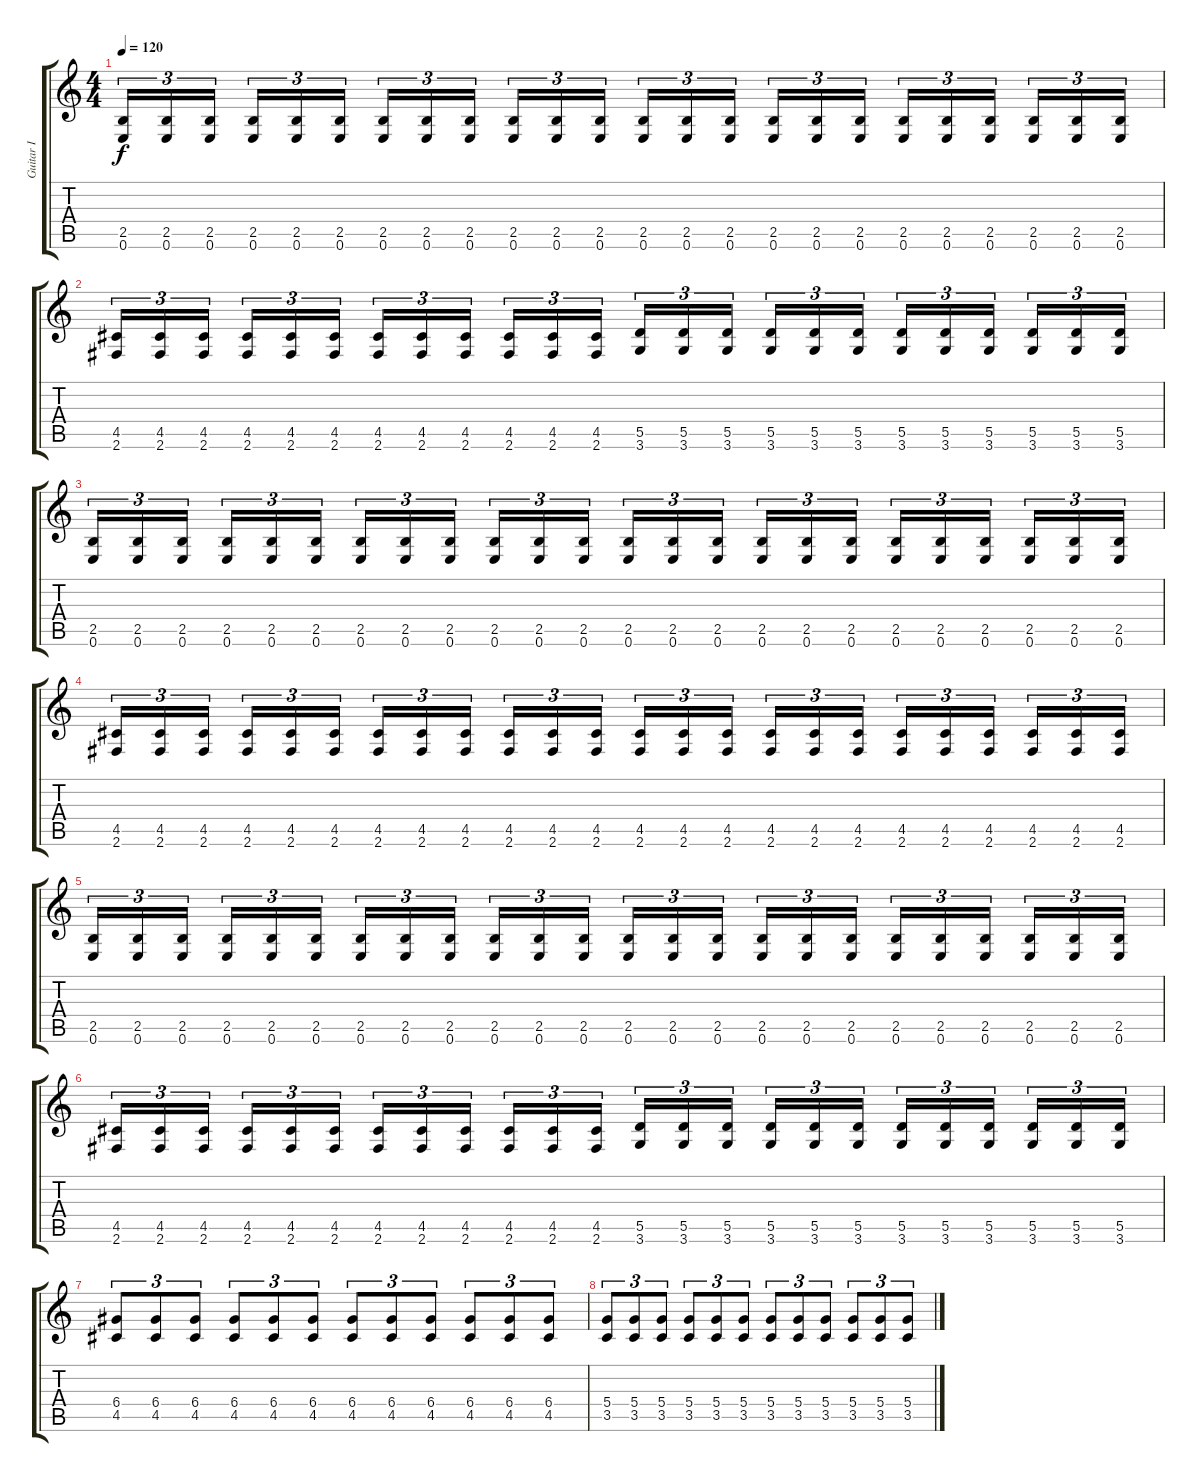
\track ("Guitar I" "Guitar I") {instrument distortionguitar}
\staff {score tabs}
\tuning (E4 B3 G3 D3 A2 E2) {hide}
\ts (4 4)
\tempo 120
\clef g2
\ks c
(2.5 0.6).16{tu (3 2) dy f} (2.5 0.6).16{tu (3 2)} (2.5 0.6).16{tu (3 2)} (2.5 0.6).16{tu (3 2)} (2.5 0.6).16{tu (3 2)} (2.5 0.6).16{tu (3 2)} (2.5 0.6).16{tu (3 2)} (2.5 0.6).16{tu (3 2)} (2.5 0.6).16{tu (3 2)} (2.5 0.6).16{tu (3 2)} (2.5 0.6).16{tu (3 2)} (2.5 0.6).16{tu (3 2)} (2.5 0.6).16{tu (3 2)} (2.5 0.6).16{tu (3 2)} (2.5 0.6).16{tu (3 2)} (2.5 0.6).16{tu (3 2)} (2.5 0.6).16{tu (3 2)} (2.5 0.6).16{tu (3 2)} (2.5 0.6).16{tu (3 2)} (2.5 0.6).16{tu (3 2)} (2.5 0.6).16{tu (3 2)} (2.5 0.6).16{tu (3 2)} (2.5 0.6).16{tu (3 2)} (2.5 0.6).16{tu (3 2)} |
(4.5 2.6).16{tu (3 2)} (4.5 2.6).16{tu (3 2)} (4.5 2.6).16{tu (3 2)} (4.5 2.6).16{tu (3 2)} (4.5 2.6).16{tu (3 2)} (4.5 2.6).16{tu (3 2)} (4.5 2.6).16{tu (3 2)} (4.5 2.6).16{tu (3 2)} (4.5 2.6).16{tu (3 2)} (4.5 2.6).16{tu (3 2)} (4.5 2.6).16{tu (3 2)} (4.5 2.6).16{tu (3 2)} (5.5 3.6).16{tu (3 2)} (5.5 3.6).16{tu (3 2)} (5.5 3.6).16{tu (3 2)} (5.5 3.6).16{tu (3 2)} (5.5 3.6).16{tu (3 2)} (5.5 3.6).16{tu (3 2)} (5.5 3.6).16{tu (3 2)} (5.5 3.6).16{tu (3 2)} (5.5 3.6).16{tu (3 2)} (5.5 3.6).16{tu (3 2)} (5.5 3.6).16{tu (3 2)} (5.5 3.6).16{tu (3 2)} |
(2.5 0.6).16{tu (3 2)} (2.5 0.6).16{tu (3 2)} (2.5 0.6).16{tu (3 2)} (2.5 0.6).16{tu (3 2)} (2.5 0.6).16{tu (3 2)} (2.5 0.6).16{tu (3 2)} (2.5 0.6).16{tu (3 2)} (2.5 0.6).16{tu (3 2)} (2.5 0.6).16{tu (3 2)} (2.5 0.6).16{tu (3 2)} (2.5 0.6).16{tu (3 2)} (2.5 0.6).16{tu (3 2)} (2.5 0.6).16{tu (3 2)} (2.5 0.6).16{tu (3 2)} (2.5 0.6).16{tu (3 2)} (2.5 0.6).16{tu (3 2)} (2.5 0.6).16{tu (3 2)} (2.5 0.6).16{tu (3 2)} (2.5 0.6).16{tu (3 2)} (2.5 0.6).16{tu (3 2)} (2.5 0.6).16{tu (3 2)} (2.5 0.6).16{tu (3 2)} (2.5 0.6).16{tu (3 2)} (2.5 0.6).16{tu (3 2)} |
(4.5 2.6).16{tu (3 2)} (4.5 2.6).16{tu (3 2)} (4.5 2.6).16{tu (3 2)} (4.5 2.6).16{tu (3 2)} (4.5 2.6).16{tu (3 2)} (4.5 2.6).16{tu (3 2)} (4.5 2.6).16{tu (3 2)} (4.5 2.6).16{tu (3 2)} (4.5 2.6).16{tu (3 2)} (4.5 2.6).16{tu (3 2)} (4.5 2.6).16{tu (3 2)} (4.5 2.6).16{tu (3 2)} (4.5 2.6).16{tu (3 2)} (4.5 2.6).16{tu (3 2)} (4.5 2.6).16{tu (3 2)} (4.5 2.6).16{tu (3 2)} (4.5 2.6).16{tu (3 2)} (4.5 2.6).16{tu (3 2)} (4.5 2.6).16{tu (3 2)} (4.5 2.6).16{tu (3 2)} (4.5 2.6).16{tu (3 2)} (4.5 2.6).16{tu (3 2)} (4.5 2.6).16{tu (3 2)} (4.5 2.6).16{tu (3 2)} |
(2.5 0.6).16{tu (3 2)} (2.5 0.6).16{tu (3 2)} (2.5 0.6).16{tu (3 2)} (2.5 0.6).16{tu (3 2)} (2.5 0.6).16{tu (3 2)} (2.5 0.6).16{tu (3 2)} (2.5 0.6).16{tu (3 2)} (2.5 0.6).16{tu (3 2)} (2.5 0.6).16{tu (3 2)} (2.5 0.6).16{tu (3 2)} (2.5 0.6).16{tu (3 2)} (2.5 0.6).16{tu (3 2)} (2.5 0.6).16{tu (3 2)} (2.5 0.6).16{tu (3 2)} (2.5 0.6).16{tu (3 2)} (2.5 0.6).16{tu (3 2)} (2.5 0.6).16{tu (3 2)} (2.5 0.6).16{tu (3 2)} (2.5 0.6).16{tu (3 2)} (2.5 0.6).16{tu (3 2)} (2.5 0.6).16{tu (3 2)} (2.5 0.6).16{tu (3 2)} (2.5 0.6).16{tu (3 2)} (2.5 0.6).16{tu (3 2)} |
(4.5 2.6).16{tu (3 2)} (4.5 2.6).16{tu (3 2)} (4.5 2.6).16{tu (3 2)} (4.5 2.6).16{tu (3 2)} (4.5 2.6).16{tu (3 2)} (4.5 2.6).16{tu (3 2)} (4.5 2.6).16{tu (3 2)} (4.5 2.6).16{tu (3 2)} (4.5 2.6).16{tu (3 2)} (4.5 2.6).16{tu (3 2)} (4.5 2.6).16{tu (3 2)} (4.5 2.6).16{tu (3 2)} (5.5 3.6).16{tu (3 2)} (5.5 3.6).16{tu (3 2)} (5.5 3.6).16{tu (3 2)} (5.5 3.6).16{tu (3 2)} (5.5 3.6).16{tu (3 2)} (5.5 3.6).16{tu (3 2)} (5.5 3.6).16{tu (3 2)} (5.5 3.6).16{tu (3 2)} (5.5 3.6).16{tu (3 2)} (5.5 3.6).16{tu (3 2)} (5.5 3.6).16{tu (3 2)} (5.5 3.6).16{tu (3 2)} |
(6.4 4.5).8{tu (3 2)} (6.4 4.5).8{tu (3 2)} (6.4 4.5).8{tu (3 2)} (6.4 4.5).8{tu (3 2)} (6.4 4.5).8{tu (3 2)} (6.4 4.5).8{tu (3 2)} (6.4 4.5).8{tu (3 2)} (6.4 4.5).8{tu (3 2)} (6.4 4.5).8{tu (3 2)} (6.4 4.5).8{tu (3 2)} (6.4 4.5).8{tu (3 2)} (6.4 4.5).8{tu (3 2)} |
(5.4 3.5).8{tu (3 2)} (5.4 3.5).8{tu (3 2)} (5.4 3.5).8{tu (3 2)} (5.4 3.5).8{tu (3 2)} (5.4 3.5).8{tu (3 2)} (5.4 3.5).8{tu (3 2)} (5.4 3.5).8{tu (3 2)} (5.4 3.5).8{tu (3 2)} (5.4 3.5).8{tu (3 2)} (5.4 3.5).8{tu (3 2)} (5.4 3.5).8{tu (3 2)} (5.4 3.5).8{tu (3 2)}
